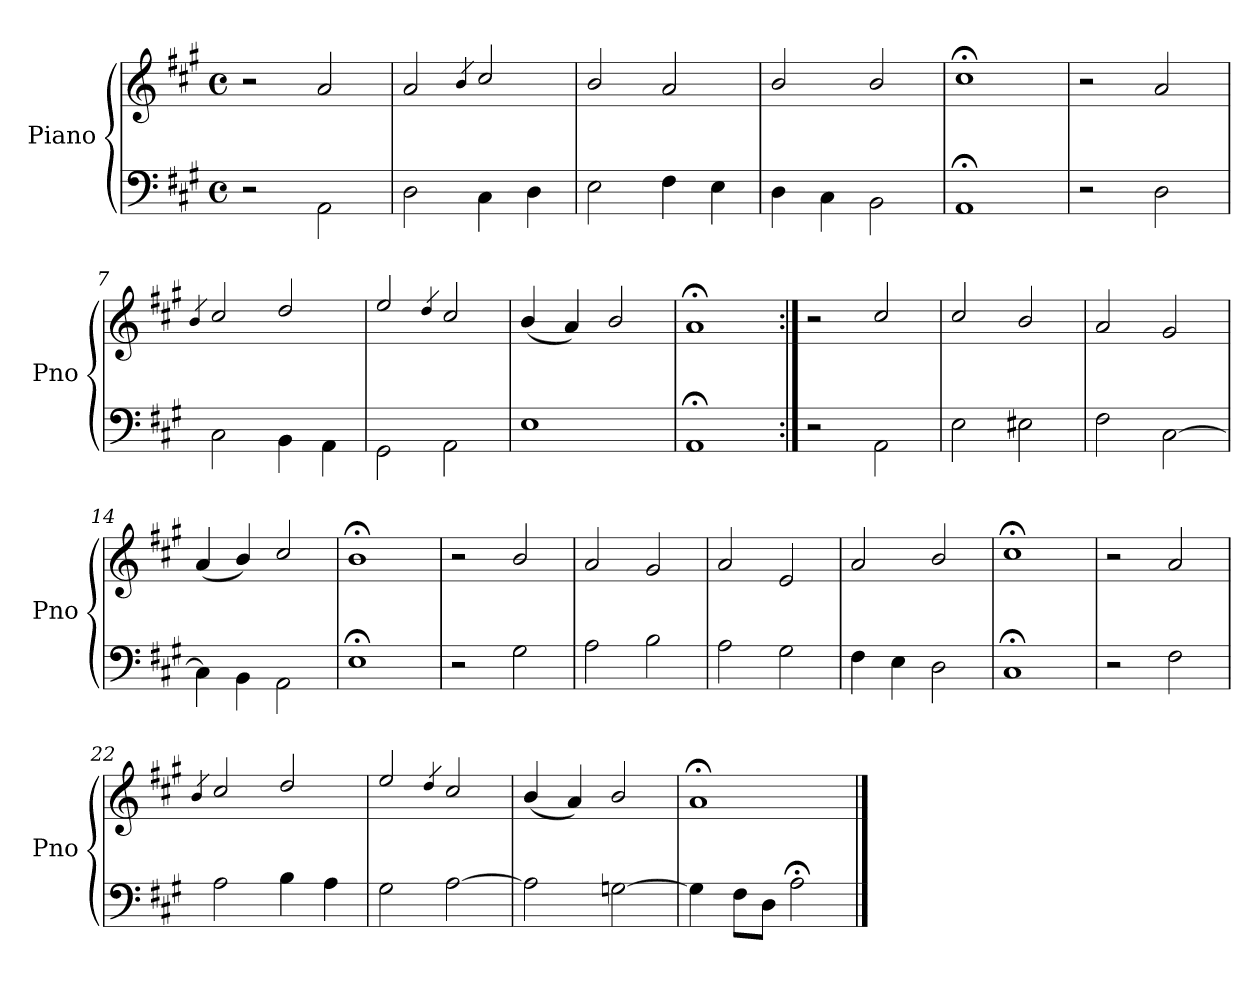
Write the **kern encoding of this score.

**kern	**kern
*part1	*part1
*staff2	*staff1
*I"Piano	*
*I'Pno	*
*clefF4	*clefG2
*k[f#c#g#]	*k[f#c#g#]
*A:	*A:
*M4/4	*M4/4
*met(c)	*met(c)
=1	=1
2r	2r
2AA\	2a/
=2	=2
2D\	2a/
.	4qb/
4C#\	2cc#/
4D\	.
=3	=3
2E\	2b/
4F#\	2a/
4E\	.
=4	=4
4D\	2b/
4C#\	.
2BB\	2b/
=5	=5
1AA;\	1cc#;</
=6	=6
2r	2r
2D\	2a/
=7	=7
.	4qb/
2C#\	2cc#/
4BB\	2dd/
4AA\	.
=8	=8
2GG#\	2ee/
.	4qdd/
2AA\	2cc#/
=9	=9
1E\	(4b/
.	4a/)
.	2b/
=10	=10
1AA;\	1a;</
!!LO:PB:g=z
=11:|!	=11:|!
2r	2r
2AA\	2cc#/
=12	=12
2E\	2cc#/
2E#X\	2b/
=13	=13
2F#\	2a/
[<2C#\	2g#/
=14	=14
4C#\]	(4a/
4BB\	4b/)
2AA\	2cc#/
=15	=15
1E;\	1b;</
=16	=16
2r	2r
2G#\	2b/
=17	=17
2A\	2a/
2B\	2g#/
=18	=18
2A\	2a/
2G#\	2e/
=19	=19
4F#\	2a/
4E\	.
2D\	2b/
=20	=20
1C#;\	1cc#;</
!!LO:LB:g=z
=21	=21
2r	2r
2F#\	2a/
=22	=22
.	4qb/
2A\	2cc#/
4B\	2dd/
4A\	.
=23	=23
2G#\	2ee/
.	4qdd/
[<2A\	2cc#/
=24	=24
2A\]	(4b/
.	4a/)
[<2Gn\	2b/
=25	=25
4G\]	1a;</
8F#\L	.
8D\J	.
2A;\	.
==	==
*-	*-
